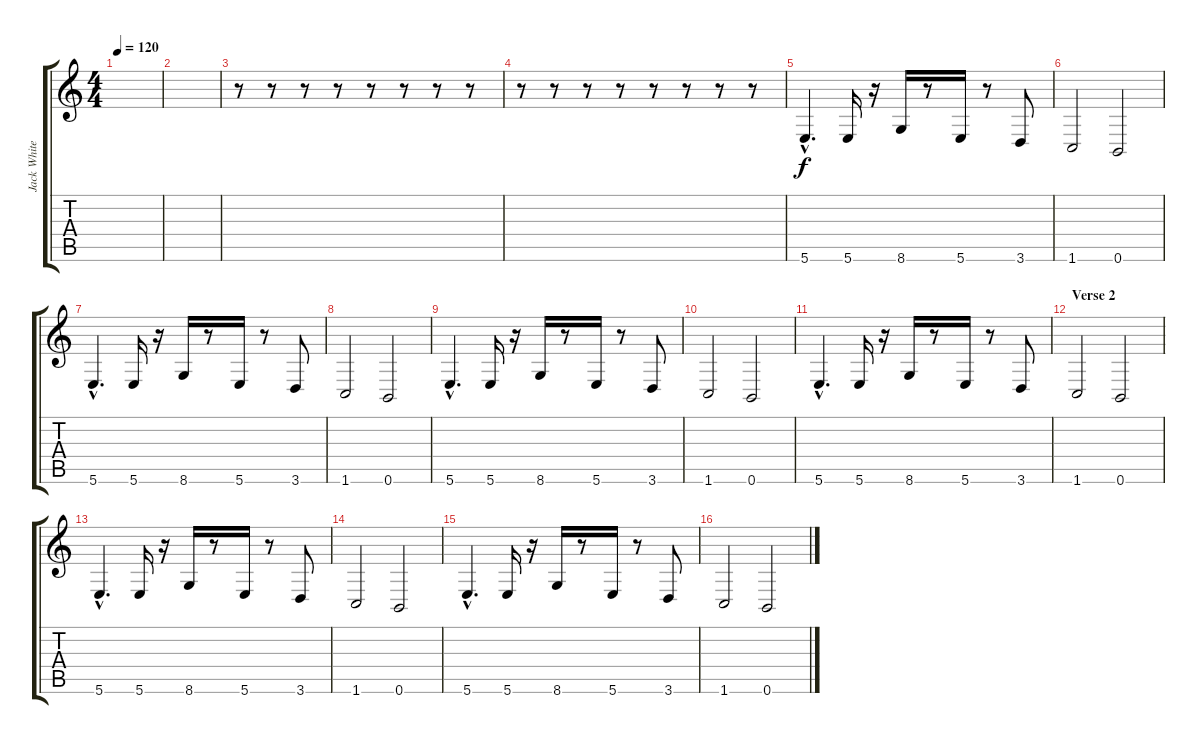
\track ("Jack White - Guitar II (Bass/Solo)" "Jack White") {instrument electricbasspick}
\staff {score tabs}
\tuning (E4 B3 G3 D3 A2 B1) {hide}
\ts (4 4)
\tempo 120
\clef g2
\ks c
|
|
r.8 r.8 r.8 r.8 r.8 r.8 r.8 r.8 |
r.8 r.8 r.8 r.8 r.8 r.8 r.8 r.8 |
5.6{hac}.4{d} 5.6.16 r.16 8.6.16 r.8 5.6.16 r.8 3.6.8 |
1.6.2 0.6.2 |
5.6{hac}.4{d} 5.6.16 r.16 8.6.16 r.8 5.6.16 r.8 3.6.8 |
1.6.2 0.6.2 |
5.6{hac}.4{d} 5.6.16 r.16 8.6.16 r.8 5.6.16 r.8 3.6.8 |
1.6.2 0.6.2 |
5.6{hac}.4{d} 5.6.16 r.16 8.6.16 r.8 5.6.16 r.8 3.6.8 |
\section ("" "Verse 2")
1.6.2 0.6.2 |
5.6{hac}.4{d} 5.6.16 r.16 8.6.16 r.8 5.6.16 r.8 3.6.8 |
1.6.2 0.6.2 |
5.6{hac}.4{d} 5.6.16 r.16 8.6.16 r.8 5.6.16 r.8 3.6.8 |
1.6.2 0.6.2
